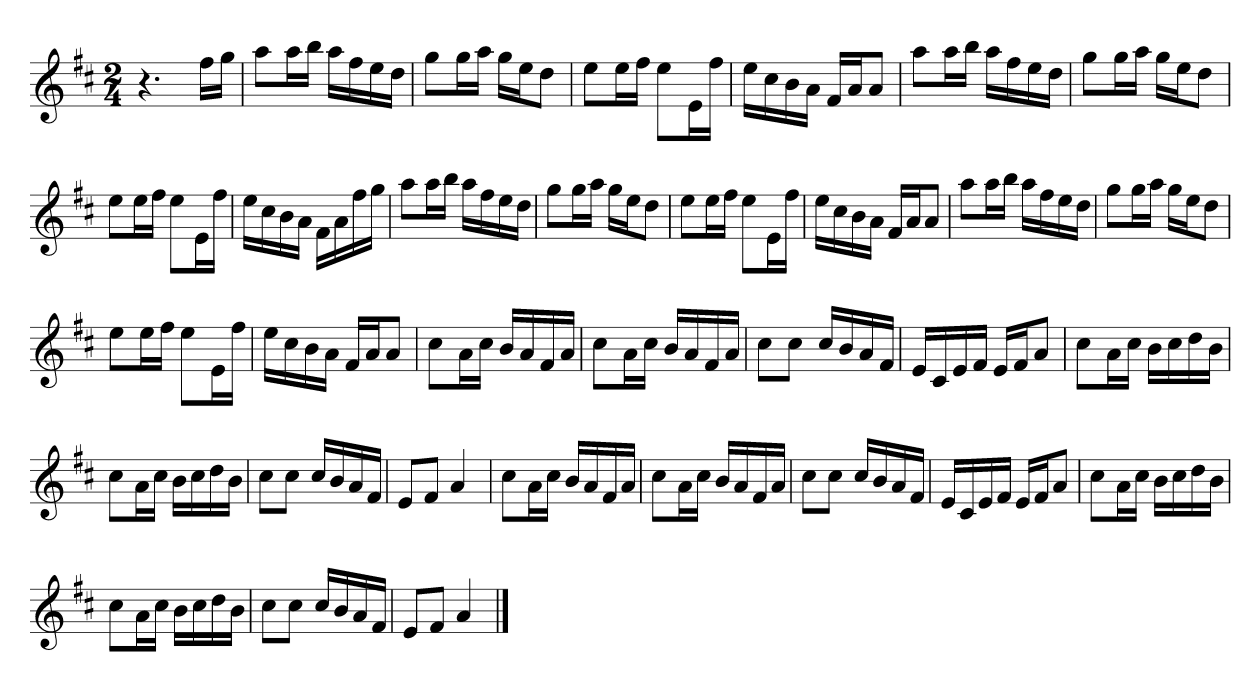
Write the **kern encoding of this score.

**kern
*part1
*staff1
*clefG2
*k[f#c#]
*M2/4
=
4.r
16ff#\LL
16gg\JJ
=
8aa\L
16aa\L
16bb\JJ
16aa\LL
16ff#\
16ee\
16dd\JJ
=
8gg\L
16gg\L
16aa\JJ
16gg\LL
16ee\J
8dd\J
=
8ee\L
16ee\L
16ff#\JJ
8ee\L
16e\L
16ff#\JJ
=
16ee\LL
16cc#\
16b\
16a\JJ
16f#/LL
16a/J
8a/J
=
8aa\L
16aa\L
16bb\JJ
16aa\LL
16ff#\
16ee\
16dd\JJ
=
8gg\L
16gg\L
16aa\JJ
16gg\LL
16ee\J
8dd\J
=
8ee\L
16ee\L
16ff#\JJ
8ee\L
16e\L
16ff#\JJ
=
16ee\LL
16cc#\
16b\
16a\JJ
16f#\LL
16a\
16ff#\
16gg\JJ
=
8aa\L
16aa\L
16bb\JJ
16aa\LL
16ff#\
16ee\
16dd\JJ
=
8gg\L
16gg\L
16aa\JJ
16gg\LL
16ee\J
8dd\J
=
8ee\L
16ee\L
16ff#\JJ
8ee\L
16e\L
16ff#\JJ
=
16ee\LL
16cc#\
16b\
16a\JJ
16f#/LL
16a/J
8a/J
=
8aa\L
16aa\L
16bb\JJ
16aa\LL
16ff#\
16ee\
16dd\JJ
=
8gg\L
16gg\L
16aa\JJ
16gg\LL
16ee\J
8dd\J
=
8ee\L
16ee\L
16ff#\JJ
8ee\L
16e\L
16ff#\JJ
=
16ee\LL
16cc#\
16b\
16a\JJ
16f#/LL
16a/J
8a/J
=
8cc#\L
16a\L
16cc#\JJ
16b/LL
16a/
16f#/
16a/JJ
=
8cc#\L
16a\L
16cc#\JJ
16b/LL
16a/
16f#/
16a/JJ
=
8cc#\L
8cc#\J
16cc#/LL
16b/
16a/
16f#/JJ
=
16e/LL
16c#/
16e/
16f#/JJ
16e/LL
16f#/J
8a/J
=
8cc#\L
16a\L
16cc#\JJ
16b\LL
16cc#\
16dd\
16b\JJ
=
8cc#\L
16a\L
16cc#\JJ
16b\LL
16cc#\
16dd\
16b\JJ
=
8cc#\L
8cc#\J
16cc#/LL
16b/
16a/
16f#/JJ
=
8e/L
8f#/J
4a/
=
8cc#\L
16a\L
16cc#\JJ
16b/LL
16a/
16f#/
16a/JJ
=
8cc#\L
16a\L
16cc#\JJ
16b/LL
16a/
16f#/
16a/JJ
=
8cc#\L
8cc#\J
16cc#/LL
16b/
16a/
16f#/JJ
=
16e/LL
16c#/
16e/
16f#/JJ
16e/LL
16f#/J
8a/J
=
8cc#\L
16a\L
16cc#\JJ
16b\LL
16cc#\
16dd\
16b\JJ
=
8cc#\L
16a\L
16cc#\JJ
16b\LL
16cc#\
16dd\
16b\JJ
=
8cc#\L
8cc#\J
16cc#/LL
16b/
16a/
16f#/JJ
=
8e/L
8f#/J
4a/
==
*-
